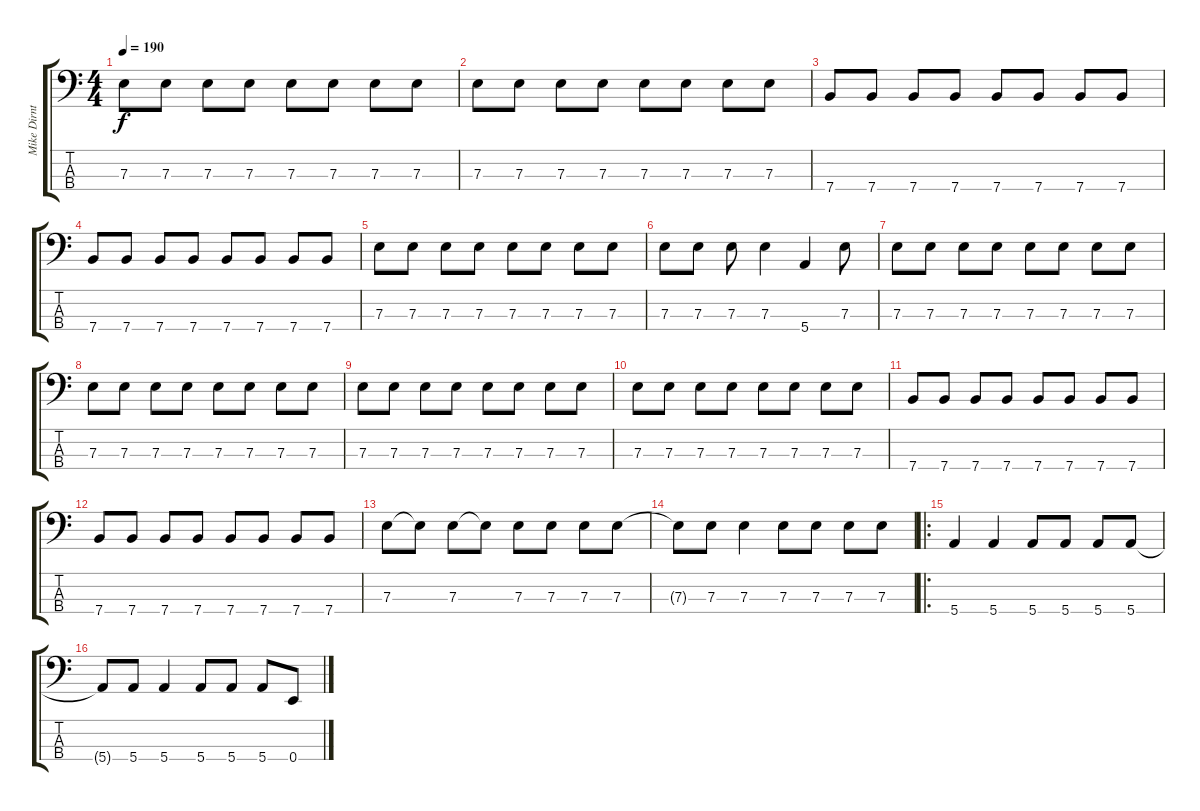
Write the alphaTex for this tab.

\track ("Mike Dirnt" "Mike Dirnt") {instrument electricbasspick}
\staff {score tabs}
\tuning (G2 D2 A1 E1) {hide}
\ts (4 4)
\tempo 190
\clef f4
\ks c
7.3.8{dy f} 7.3.8 7.3.8 7.3.8 7.3.8 7.3.8 7.3.8 7.3.8 |
7.3.8 7.3.8 7.3.8 7.3.8 7.3.8 7.3.8 7.3.8 7.3.8 |
7.4.8 7.4.8 7.4.8 7.4.8 7.4.8 7.4.8 7.4.8 7.4.8 |
7.4.8 7.4.8 7.4.8 7.4.8 7.4.8 7.4.8 7.4.8 7.4.8 |
7.3.8 7.3.8 7.3.8 7.3.8 7.3.8 7.3.8 7.3.8 7.3.8 |
7.3.8 7.3.8 7.3.8 7.3.4 5.4.4 7.3.8 |
7.3.8 7.3.8 7.3.8 7.3.8 7.3.8 7.3.8 7.3.8 7.3.8 |
7.3.8 7.3.8 7.3.8 7.3.8 7.3.8 7.3.8 7.3.8 7.3.8 |
7.3.8 7.3.8 7.3.8 7.3.8 7.3.8 7.3.8 7.3.8 7.3.8 |
7.3.8 7.3.8 7.3.8 7.3.8 7.3.8 7.3.8 7.3.8 7.3.8 |
7.4.8 7.4.8 7.4.8 7.4.8 7.4.8 7.4.8 7.4.8 7.4.8 |
7.4.8 7.4.8 7.4.8 7.4.8 7.4.8 7.4.8 7.4.8 7.4.8 |
7.3.8 7.3{t}.8 7.3.8 7.3{t}.8 7.3.8 7.3.8 7.3.8 7.3.8 |
7.3{t}.8 7.3.8 7.3.4 7.3.8 7.3.8 7.3.8 7.3.8 |
\ro
5.4.4 5.4.4 5.4.8 5.4.8 5.4.8 5.4.8 |
5.4{t}.8 5.4.8 5.4.4 5.4.8 5.4.8 5.4.8 0.4.8
